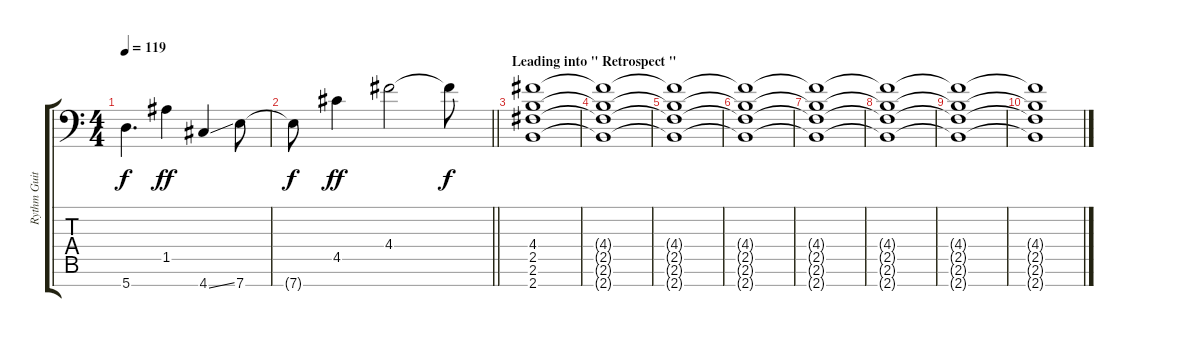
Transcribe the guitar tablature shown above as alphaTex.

\track ("Rythm Guitar #1" "Rythm Guit") {instrument distortionguitar}
\staff {score tabs}
\tuning (D4 A3 E3 D3 A2 E2 A1) {hide}
\ts (4 4)
\tempo 119
\clef f4
\ks c
5.7{t}.4{d dy f} 1.5.4{dy ff} 4.7{ss}.4 7.7.8 |
\barLineRight lightlight
7.7{t}.8{dy f} 4.5.4{dy ff} 4.4.2 4.4{t}.8{dy f} |
\section ("" "Leading into \" Retrospect \"")
(4.4 2.5 2.6 2.7).1{volume 8} |
(4.4{t} 2.5{t} 2.6{t} 2.7{t}).1 |
(4.4{t} 2.5{t} 2.6{t} 2.7{t}).1 |
(4.4{t} 2.5{t} 2.6{t} 2.7{t}).1 |
(4.4{t} 2.5{t} 2.6{t} 2.7{t}).1{volume 0} |
(4.4{t} 2.5{t} 2.6{t} 2.7{t}).1 |
(4.4{t} 2.5{t} 2.6{t} 2.7{t}).1 |
(4.4{t} 2.5{t} 2.6{t} 2.7{t}).1
